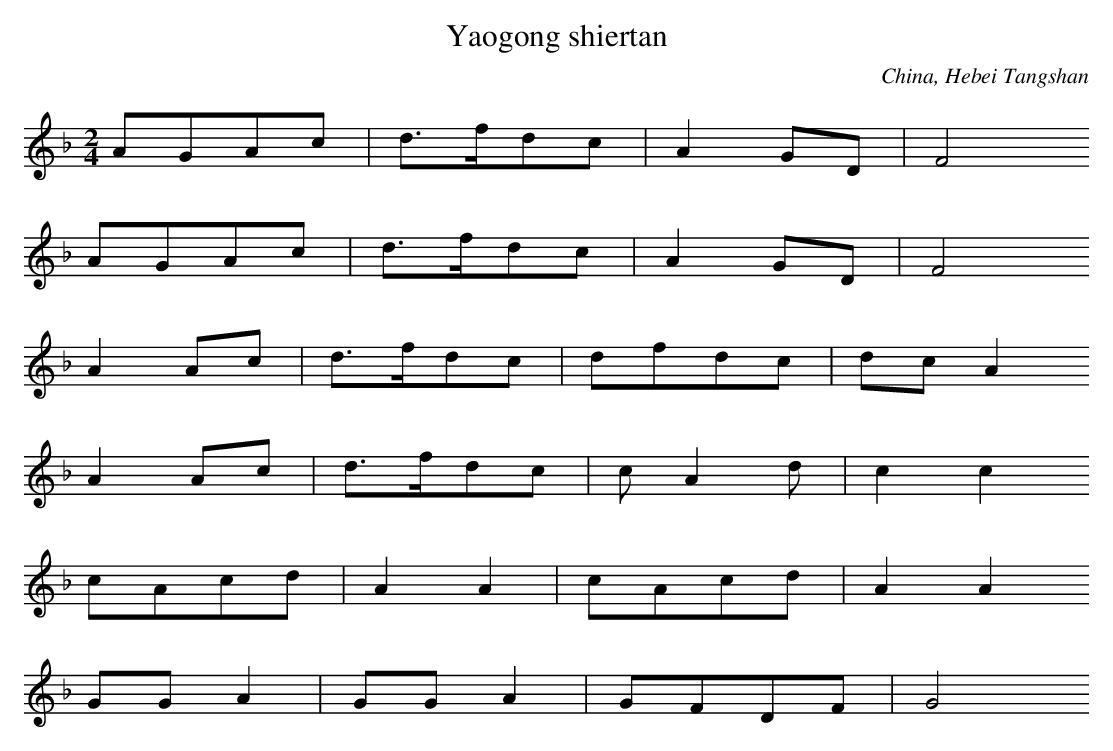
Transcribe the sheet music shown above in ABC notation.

X:1
T: Yaogong shiertan
O: China, Hebei Tangshan
M: 2/4
L: 1/16
K: F
A2G2A2c2 | d3fd2c2 | A4G2D2 | F8
A2G2A2c2 | d3fd2c2 | A4G2D2 | F8
A4A2c2 | d3fd2c2 | d2f2d2c2 | d2c2A4
A4A2c2 | d3fd2c2 | c2A4d2 | c4c4
c2A2c2d2 | A4A4 | c2A2c2d2 | A4A4
G2G2A4 | G2G2A4 | G2F2D2F2 | G8
